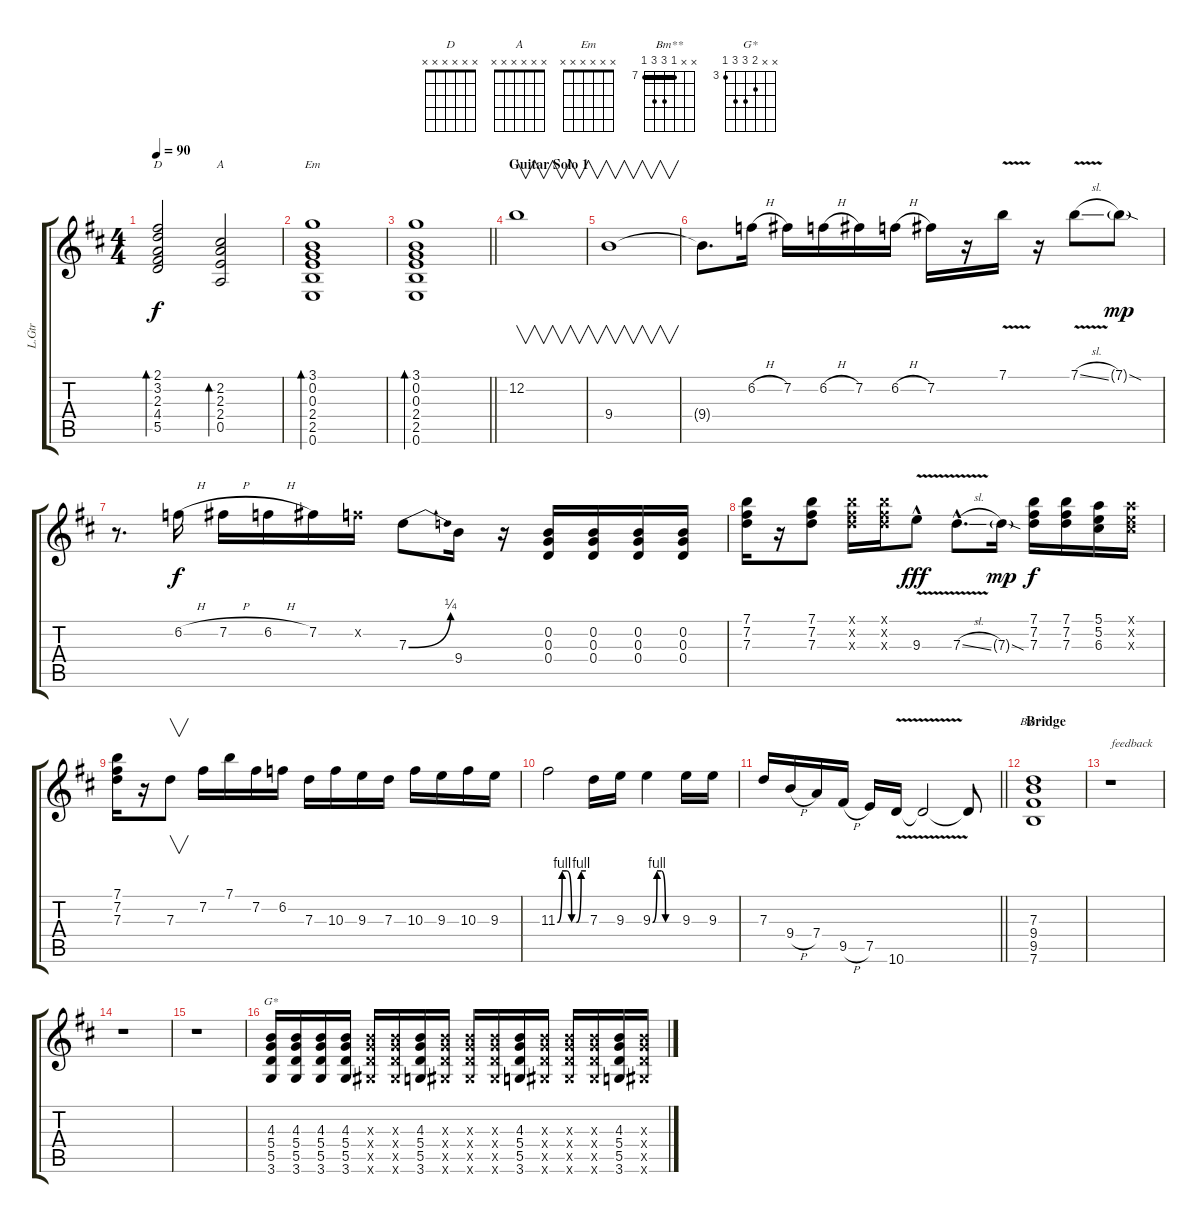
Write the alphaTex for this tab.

\track ("L.Gtr" "L.Gtr") {instrument overdrivenguitar}
\staff {score tabs}
\tuning (E4 B3 G3 D3 A2 E2) {hide}
\chord ("D" x x x x x x)
\chord ("A" x x x x x x)
\chord ("Em" x x x x x x)
\chord ("Bm**" x x 7 9 9 7) {firstfret 7 barre 7}
\chord ("G*" x x 4 5 5 3) {firstfret 3}
\ts (4 4)
\tempo 90
\clef g2
\ks bminor
(2.1 3.2 2.3 4.4 5.5).2{bd 240 ch "D" dy f} (2.2 2.3 2.4 0.5).2{bd 240 ch "A"} |
(3.1 0.2 0.3 2.4 2.5 0.6).1{bd 240 ch "Em"} |
\barLineRight lightlight
(3.1 0.2 0.3 2.4 2.5 0.6).1{bd 240} |
\section ("" "Guitar Solo 1")
12.2.1{v volume 15 instrument distortionguitar} |
9.4.1{v} |
9.4{t}.8{d} 6.2{h}.16 7.2.16 6.2{h}.16 7.2.16 6.2{h}.16 7.2.16 r.16 7.1{v}.16 r.16 7.1{v sl}.8 7.1{sod g}.8{dy mp} |
r.8{d} 6.2{h}.16{dy f} 7.2{h}.16 6.2{h}.16 7.2.16 6.2{x}.16 7.3{be (bend 0 0 60 1)}.8 9.4.16 r.16 (0.2 0.3 0.4).16 (0.2 0.3 0.4).16 (0.2 0.3 0.4).16 (0.2 0.3 0.4).16 |
(7.1 7.2 7.3).16 r.16 (7.1 7.2 7.3).8 (7.1{x} 7.2{x} 7.3{x}).16 (7.1{x} 7.2{x} 7.3{x}).16 9.3{v hac}.8{dy fff} 7.3{v sl hac}.8{d} 7.3{sod g}.16{dy mp} (7.1 7.2 7.3).16{dy f} (7.1 7.2 7.3).16 (5.1 5.2 6.3).16 (5.1{x} 5.2{x} 6.3{x}).16 |
(7.1 7.2 7.3).16 r.16 7.3.8{v} 7.2.16 7.1.16 7.2.16 6.2.16 7.3.16 10.3.16 9.3.16 7.3.16 10.3.16 9.3.16 10.3.16 9.3.16 |
11.3{be (custom 0 0 10 4 20 4 30 0 40 0 50 4 60 4)}.2 7.3.16 9.3.16 9.3{be (custom 0 0 10 4 20 4 30 0 60 0)}.4 9.3.16 9.3.16 |
\barLineRight lightlight
7.3.16 9.4{h}.16 7.4.16 9.5{h}.16 7.5.16 10.6{v}.16 10.6{t}.2 10.6{t}.8 |
\section ("" "Bridge")
(7.3 9.4 9.5 7.6).1{ch "Bm**"} |
r.1{txt "feedback"} |
r.1 |
r.1 |
(4.3 5.4 5.5 3.6).16{ch "G*"} (4.3 5.4 5.5 3.6).16 (4.3 5.4 5.5 3.6).16 (4.3 5.4 5.5 3.6).16 (4.3{x} 5.4{x} 5.5{x} 4.6{x}).16 (4.3{x} 5.4{x} 5.5{x} 4.6{x}).16 (4.3 5.4 5.5 3.6).16 (4.3{x} 5.4{x} 5.5{x} 4.6{x}).16 (4.3{x} 5.4{x} 5.5{x} 4.6{x}).16 (4.3{x} 5.4{x} 5.5{x} 4.6{x}).16 (4.3 5.4 5.5 3.6).16 (4.3{x} 5.4{x} 5.5{x} 4.6{x}).16 (4.3{x} 5.4{x} 5.5{x} 4.6{x}).16 (4.3{x} 5.4{x} 5.5{x} 4.6{x}).16 (4.3 5.4 5.5 3.6).16 (4.3{x} 5.4{x} 5.5{x} 4.6{x}).16
